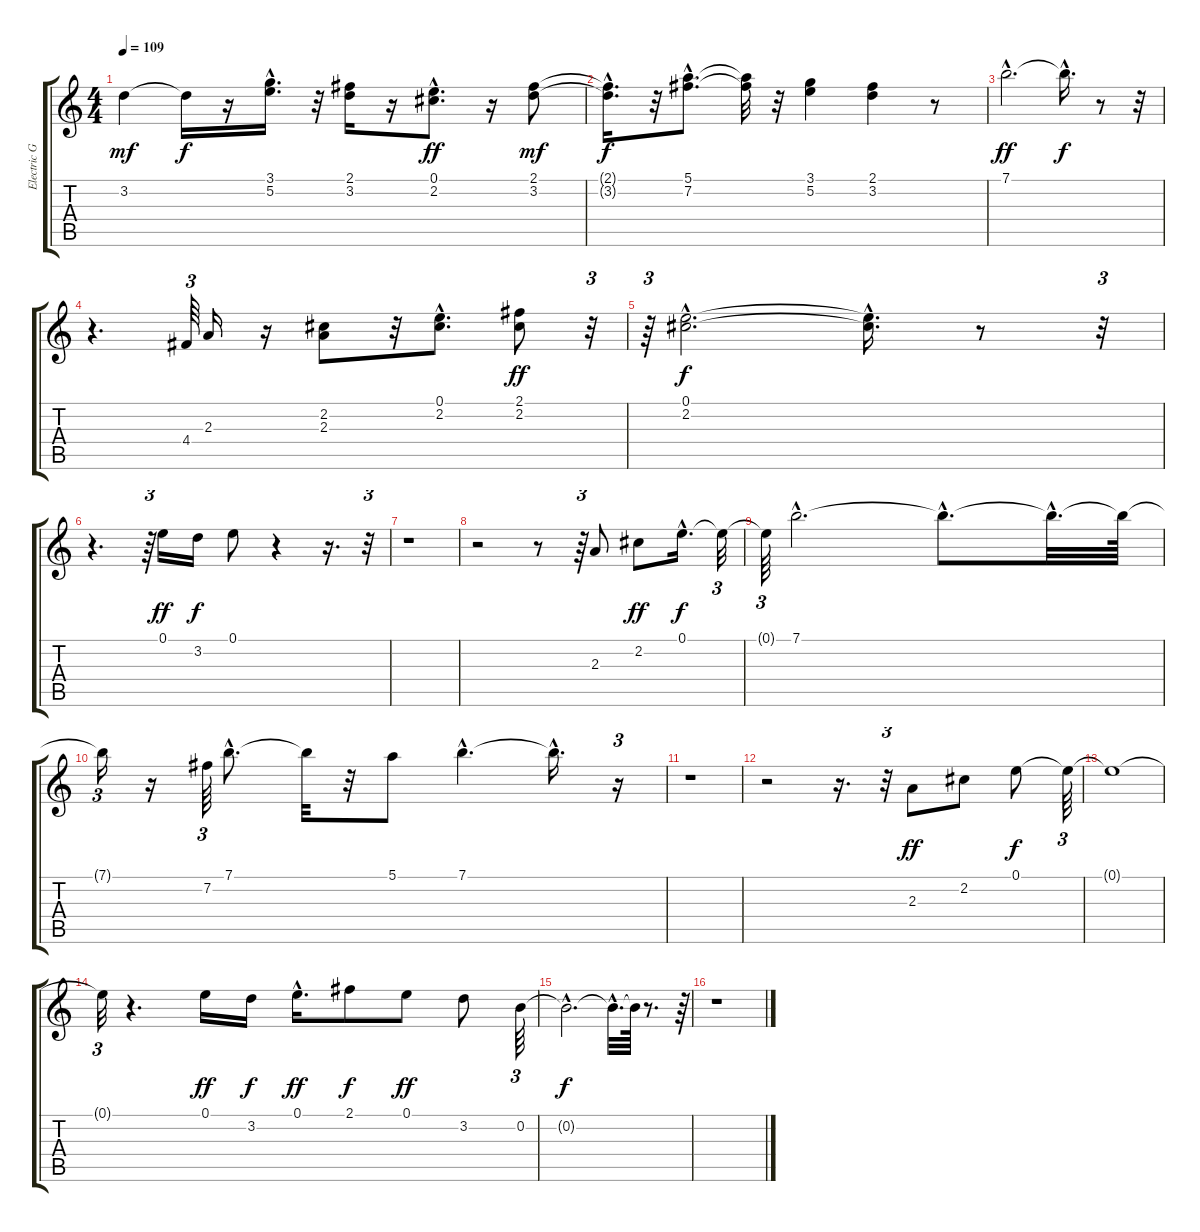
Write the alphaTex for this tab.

\track ("Electric Guitar" "Electric G") {instrument electricguitarclean}
\staff {score tabs}
\tuning (E4 B3 G3 D3 A2 E2) {hide}
\ts (4 4)
\tempo 109
\clef g2
\ks c
3.2.4{dy mf} 3.2{t}.16{dy f} r.16 (3.1{hac} 5.2{hac}).16{d} r.32 (2.1 3.2).16{balance 13} r.16 (0.1{hac} 2.2{hac}).8{d dy ff} r.16 (2.1 3.2).8{dy mf} |
(2.1{hac t} 3.2{hac t}).16{d dy f} r.32 (5.1{hac} 7.2{hac}).8{d balance 14} (5.1{t} 7.2{t}).32 r.32 (3.1 5.2).4 (2.1 3.2).4{balance 14} r.8 |
7.1{hac}.2{d dy ff balance 15} 7.1{hac t}.16{d dy f} r.8 r.32 |
r.4{d} 4.4.64{tu (3 2) balance 14} 2.3.16 r.16 (2.2 2.3).8 r.32 (0.1{hac} 2.2{hac}).8{d} (2.1 2.2).8{dy ff} r.32{tu (3 2)} |
r.64{tu (3 2)} (0.1{hac} 2.2{hac}).2{d dy f balance 13} (0.1{hac t} 2.2{hac t}).16{d} r.8 r.32{tu (3 2)} |
r.4{d} r.64{tu (3 2)} 0.1.16{dy ff balance 12} 3.2.16{dy f} 0.1.8 r.4 r.16{d} r.32{tu (3 2)} |
r.1 |
r.2 r.8 r.64{tu (3 2)} 2.3.8{balance 9} 2.2.8{dy ff} 0.1{hac}.16{d dy f} 0.1{t}.32{tu (3 2)} |
0.1{t}.64{tu (3 2)} 7.1{hac}.2{d} 7.1{hac t}.8{d} 7.1{hac t}.32{d} 7.1{t}.64 |
7.1{t}.16{tu (3 2)} r.16 7.2.64{tu (3 2) balance 9} 7.1{hac}.8{d} 7.1{t}.32 r.32 5.1.8{balance 8} 7.1{hac}.4{d} 7.1{hac t}.16{d} r.16{tu (3 2)} |
r.1 |
r.2 r.16{d} r.32{tu (3 2)} 2.3.8{dy ff balance 6} 2.2.8 0.1.8{dy f} 0.1{t}.64{tu (3 2)} |
0.1{t}.1 |
0.1{t}.32{tu (3 2)} r.4{d} 0.1.16{dy ff balance 5} 3.2.16{dy f} 0.1{hac}.16{d dy ff} 2.1.8{dy f} 0.1.8{dy ff} 3.2.8 0.2.64{tu (3 2) balance 3} |
0.2{hac t}.2{d dy f} 0.2{hac t}.32{d} 0.2{t}.64 r.8{d} r.64{tu (3 2)} |
r.1
